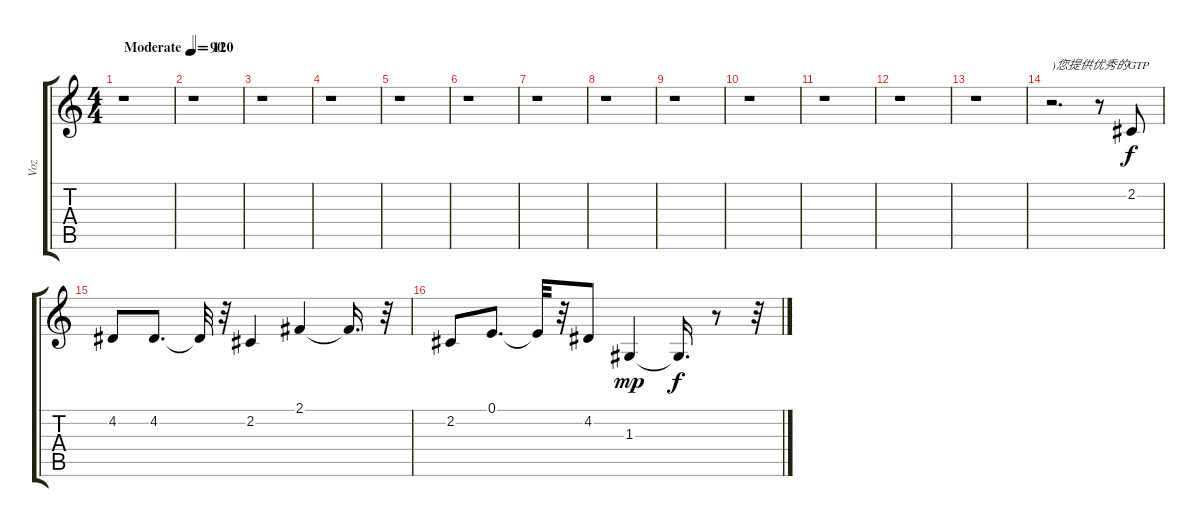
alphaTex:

\track ("Voz" "Voz") {instrument fx5brightness}
\staff {score tabs}
\tuning (E4 B3 G3 D3 A2 E2) {hide}
\ts (4 4)
\tempo (90 "Moderate")
\clef g2
\ks c
r.1{dy f instrument fx5brightness} |
\tempo 120
r.1 |
r.1 |
r.1 |
r.1 |
r.1 |
r.1 |
r.1 |
r.1 |
r.1 |
r.1 |
r.1 |
r.1 |
r.2{d txt ")您提供优秀的GTP"} r.8 2.2.8{volume 14} |
4.2.8 4.2.8{d} 4.2{t}.32 r.32 2.2.4 2.1.4 2.1{t}.16{d} r.32 |
2.2.8 0.1.8{d} 0.1{t}.32 r.32 4.2.8 1.3.4{dy mp} 1.3{t}.16{d dy f} r.8 r.32
